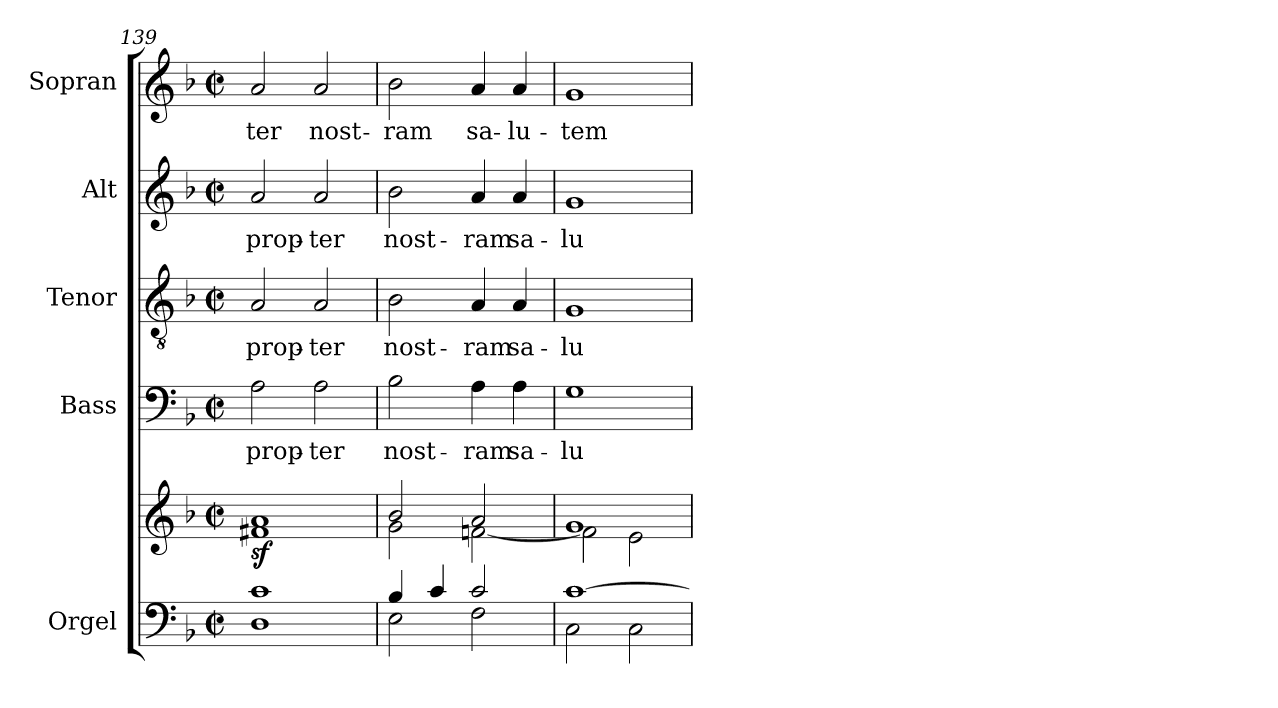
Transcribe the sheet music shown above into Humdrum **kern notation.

**kern	**kern	**dynam	**kern	**text	**kern	**text	**kern	**text	**kern	**text
*part5	*part5	*part5	*part4	*part4	*part3	*part3	*part2	*part2	*part1	*part1
*staff6	*staff5	*staff5/6	*staff4	*staff4	*staff3	*staff3	*staff2	*staff2	*staff1	*staff1
*I"Orgel	*	*	*I"Bass	*	*I"Tenor	*	*I"Alt	*	*I"Sopran	*
*I'Org.	*	*	*I'B.	*	*I'T.	*	*I'A.	*	*I'S.	*
!!LO:PB:g=z
*clefF4	*clefG2	*	*clefF4	*	*clefGv2	*	*clefG2	*	*clefG2	*
*k[b-]	*k[b-]	*	*k[b-]	*	*k[b-]	*	*k[b-]	*	*k[b-]	*
*F:	*F:	*	*F:	*	*F:	*	*F:	*	*F:	*
*M2/2	*M2/2	*	*M2/2	*	*M2/2	*	*M2/2	*	*M2/2	*
*met(c|)	*met(c|)	*	*met(c|)	*	*met(c|)	*	*met(c|)	*	*met(c|)	*
=139	=139	=139	=139	=139	=139	=139	=139	=139	=139	=139
*^	*^	*	*	*	*	*	*	*	*	*
!	!	!	!	!LO:DY:b	!	!LO:LY:b	!	!LO:LY:b	!	!LO:LY:b	!	!LO:LY:b
1c	1D	1a	1f#X	sf	2A\	prop-	2A/	prop-	2a/	prop-	2a/	-ter
!	!	!	!	!	!	!LO:LY:b	!	!LO:LY:b	!	!LO:LY:b	!	!LO:LY:b
.	.	.	.	.	2A\	-ter	2A/	-ter	2a/	-ter	2a/	nost-
=140	=140	=140	=140	=140	=140	=140	=140	=140	=140	=140	=140	=140
!	!	!	!	!	!	!LO:LY:b	!	!LO:LY:b	!	!LO:LY:b	!	!LO:LY:b
4B-/	2E\	2b-/	2g\	.	2B-\	nost-	2B-\	nost-	2b-\	nost-	2b-\	-ram
4c/	.	.	.	.	.	.	.	.	.	.	.	.
!	!	!	!	!	!	!LO:LY:b	!	!LO:LY:b	!	!LO:LY:b	!	!LO:LY:b
2c/	2F\	2a/	[<2fn\	.	4A\	-ram	4A/	-ram	4a/	-ram	4a/	sa-
!	!	!	!	!	!	!LO:LY:b	!	!LO:LY:b	!	!LO:LY:b	!	!LO:LY:b
.	.	.	.	.	4A\	sa-	4A/	sa-	4a/	sa-	4a/	-lu-
=141	=141	=141	=141	=141	=141	=141	=141	=141	=141	=141	=141	=141
!	!	!	!	!	!	!LO:LY:b	!	!LO:LY:b	!	!LO:LY:b	!	!LO:LY:b
[>1c	2C\	1g	2f\]	.	1G	-lu-	1G	-lu-	1g	-lu-	1g	-tem
.	2C\	.	2e\	.	.	.	.	.	.	.	.	.
*v	*v	*	*	*	*	*	*	*	*	*	*	*
*	*v	*v	*	*	*	*	*	*	*	*	*
=	=	=	=	=	=	=	=	=	=	=
*-	*-	*-	*-	*-	*-	*-	*-	*-	*-	*-
